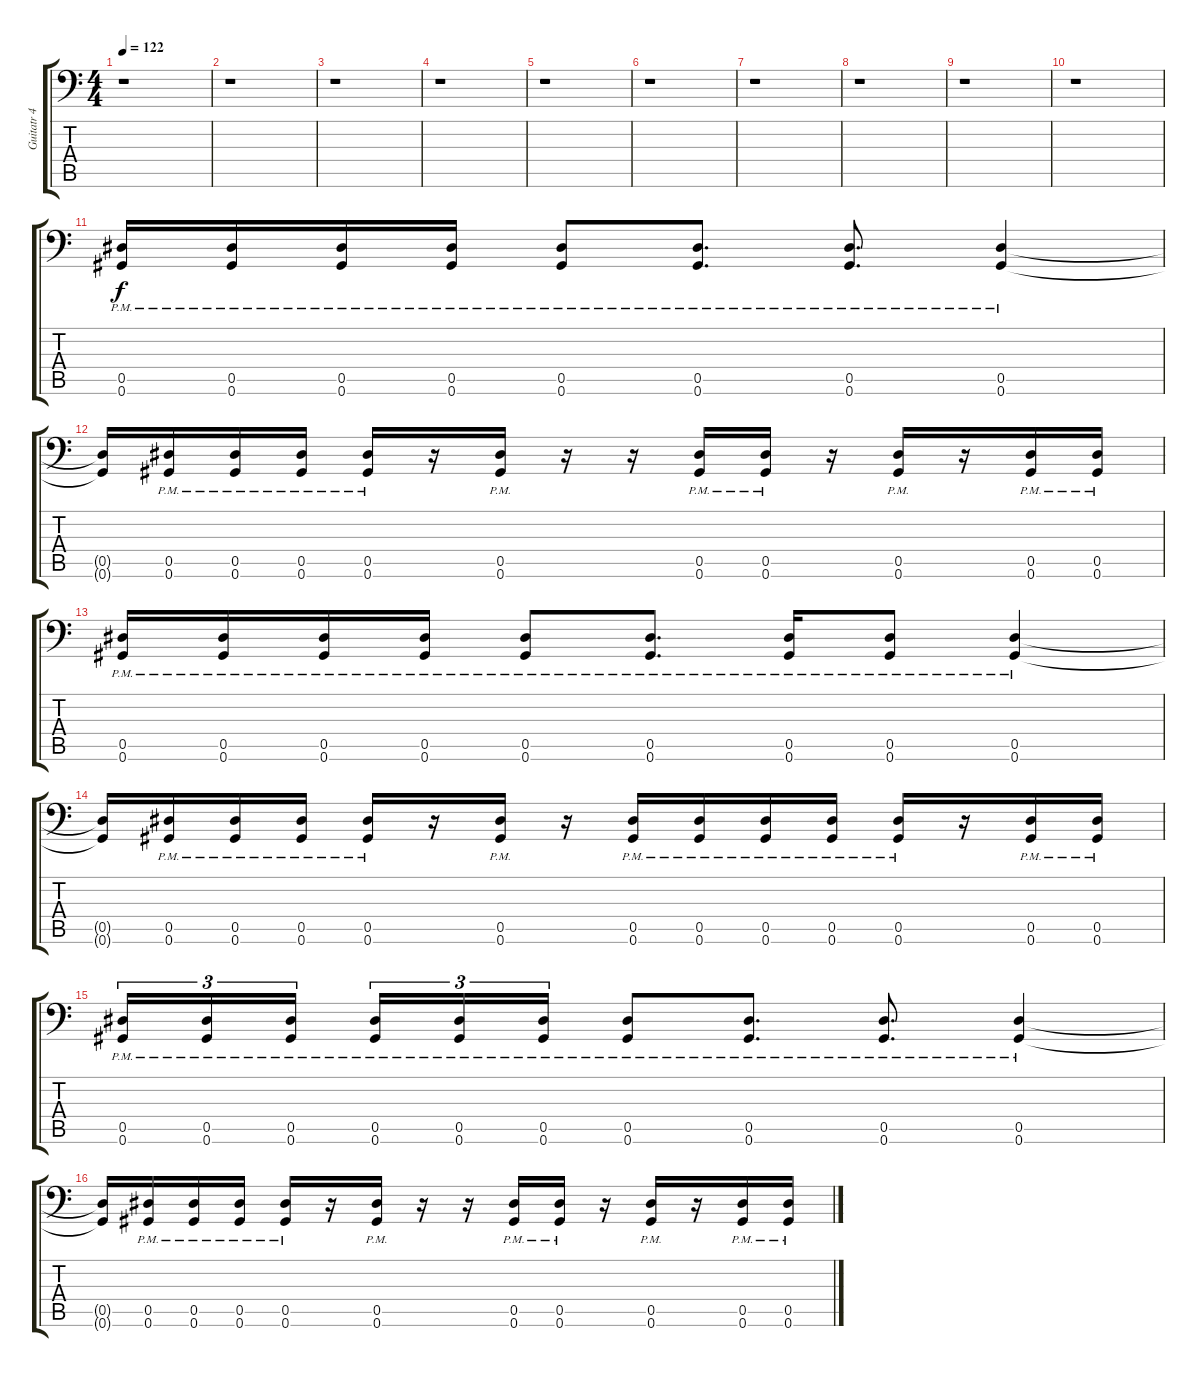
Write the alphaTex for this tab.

\track ("Guitatr 4" "Guitatr 4") {instrument distortionguitar}
\staff {score tabs}
\tuning (Bb3 F3 Db3 Ab2 Eb2 Ab1) {hide}
\ts (4 4)
\tempo 122
\clef f4
\ks c
r.1{dy f} |
r.1 |
r.1 |
r.1 |
r.1 |
r.1 |
r.1 |
r.1 |
r.1 |
r.1 |
(0.5{pm} 0.6{pm}).16 (0.5{pm} 0.6{pm}).16 (0.5{pm} 0.6{pm}).16 (0.5{pm} 0.6{pm}).16 (0.5{pm} 0.6{pm}).8 (0.5{pm} 0.6{pm}).8{d} (0.5{pm} 0.6{pm}).8{d} (0.5{pm} 0.6{pm}).4 |
(0.5{t} 0.6{t}).16 (0.5{pm} 0.6{pm}).16 (0.5{pm} 0.6{pm}).16 (0.5{pm} 0.6{pm}).16 (0.5{pm} 0.6{pm}).16 r.16 (0.5{pm} 0.6{pm}).16 r.16 r.16 (0.5{pm} 0.6{pm}).16 (0.5{pm} 0.6{pm}).16 r.16 (0.5{pm} 0.6{pm}).16 r.16 (0.5{pm} 0.6{pm}).16 (0.5{pm} 0.6{pm}).16 |
(0.5{pm} 0.6{pm}).16 (0.5{pm} 0.6{pm}).16 (0.5{pm} 0.6{pm}).16 (0.5{pm} 0.6{pm}).16 (0.5{pm} 0.6{pm}).8 (0.5{pm} 0.6{pm}).8{d} (0.5{pm} 0.6{pm}).16 (0.5{pm} 0.6{pm}).8 (0.5{pm} 0.6{pm}).4 |
(0.5{t} 0.6{t}).16 (0.5{pm} 0.6{pm}).16 (0.5{pm} 0.6{pm}).16 (0.5{pm} 0.6{pm}).16 (0.5{pm} 0.6{pm}).16 r.16 (0.5{pm} 0.6{pm}).16 r.16 (0.5{pm} 0.6{pm}).16 (0.5{pm} 0.6{pm}).16 (0.5{pm} 0.6{pm}).16 (0.5{pm} 0.6{pm}).16 (0.5{pm} 0.6{pm}).16 r.16 (0.5{pm} 0.6{pm}).16 (0.5{pm} 0.6{pm}).16 |
(0.5{pm} 0.6{pm}).16{tu (3 2)} (0.5{pm} 0.6{pm}).16{tu (3 2)} (0.5{pm} 0.6{pm}).16{tu (3 2)} (0.5{pm} 0.6{pm}).16{tu (3 2)} (0.5{pm} 0.6{pm}).16{tu (3 2)} (0.5{pm} 0.6{pm}).16{tu (3 2)} (0.5{pm} 0.6{pm}).8 (0.5{pm} 0.6{pm}).8{d} (0.5{pm} 0.6{pm}).8{d} (0.5{pm} 0.6{pm}).4 |
(0.5{t} 0.6{t}).16 (0.5{pm} 0.6{pm}).16 (0.5{pm} 0.6{pm}).16 (0.5{pm} 0.6{pm}).16 (0.5{pm} 0.6{pm}).16 r.16 (0.5{pm} 0.6{pm}).16 r.16 r.16 (0.5{pm} 0.6{pm}).16 (0.5{pm} 0.6{pm}).16 r.16 (0.5{pm} 0.6{pm}).16 r.16 (0.5{pm} 0.6{pm}).16 (0.5{pm} 0.6{pm}).16
